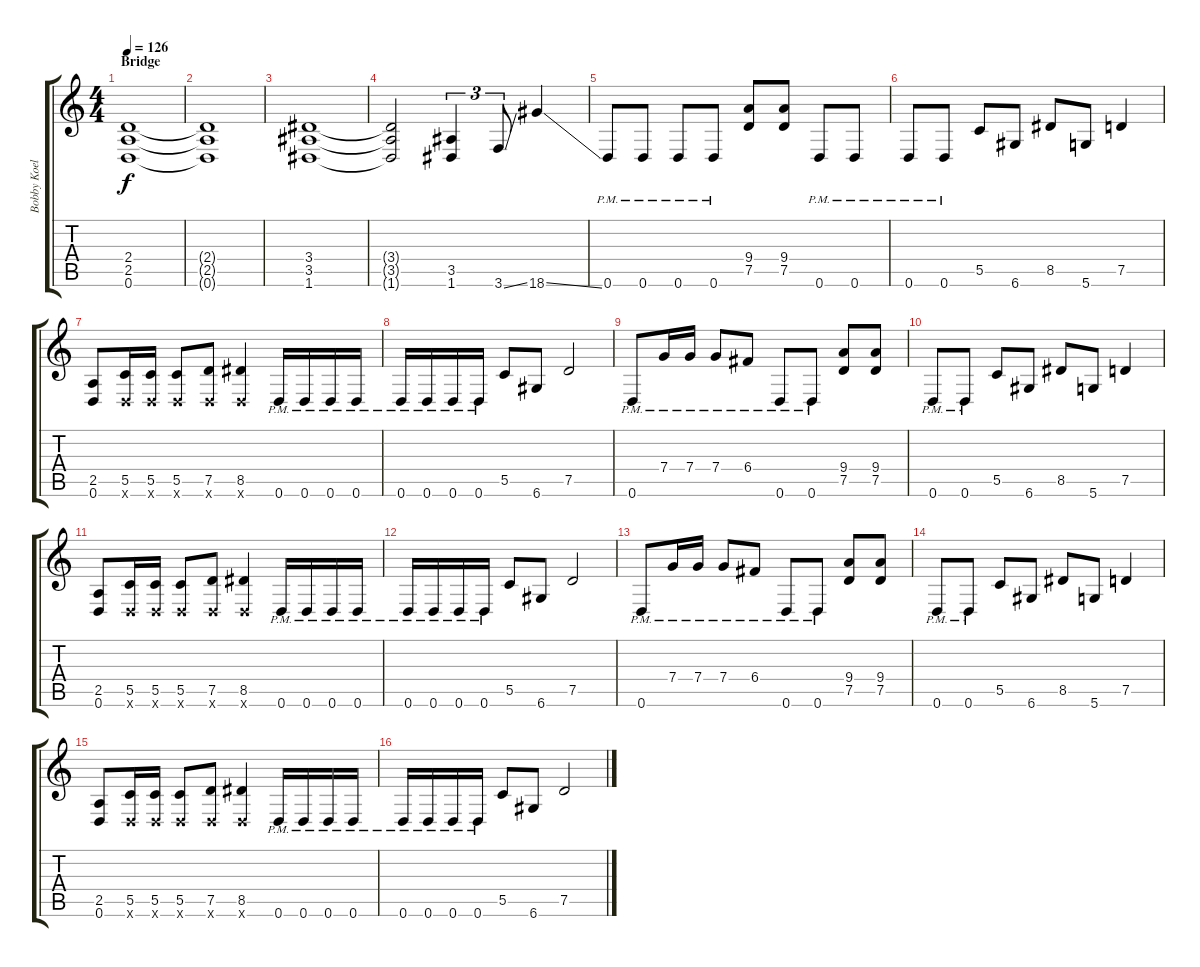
\track ("Bobby Koelble " "Bobby Koel") {instrument distortionguitar}
\staff {score tabs}
\tuning (D4 A3 F3 C3 G2 D2) {hide}
\ts (4 4)
\section ("" "Bridge")
\tempo 126
\clef g2
\ks c
(2.4 2.5 0.6).1{dy f} |
(2.4{t} 2.5{t} 0.6{t}).1 |
(3.4 3.5 1.6).1 |
(3.4{t} 3.5{t} 1.6{t}).2 (3.5 1.6).4{tu (3 2)} 3.6{ss}.8{tu (3 2)} 18.6{ss}.4 |
0.6{pm}.8 0.6{pm}.8 0.6{pm}.8 0.6{pm}.8 (9.4 7.5).8 (9.4 7.5).8 0.6{pm}.8 0.6{pm}.8 |
0.6{pm}.8 0.6{pm}.8 5.5.8 6.6.8 8.5.8 5.6.8 7.5.4 |
(2.5 0.6).8 (5.5 0.6{x}).16 (5.5 0.6{x}).16 (5.5 0.6{x}).8 (7.5 0.6{x}).8 (8.5 0.6{x}).4 0.6{pm}.16 0.6{pm}.16 0.6{pm}.16 0.6{pm}.16 |
0.6{pm}.16 0.6{pm}.16 0.6{pm}.16 0.6{pm}.16 5.5.8 6.6.8 7.5.2 |
0.6{pm}.8 7.4{pm}.16 7.4{pm}.16 7.4{pm}.8 6.4{pm}.8 0.6{pm}.8 0.6{pm}.8 (9.4 7.5).8 (9.4 7.5).8 |
0.6{pm}.8 0.6{pm}.8 5.5.8 6.6.8 8.5.8 5.6.8 7.5.4 |
(2.5 0.6).8 (5.5 0.6{x}).16 (5.5 0.6{x}).16 (5.5 0.6{x}).8 (7.5 0.6{x}).8 (8.5 0.6{x}).4 0.6{pm}.16 0.6{pm}.16 0.6{pm}.16 0.6{pm}.16 |
0.6{pm}.16 0.6{pm}.16 0.6{pm}.16 0.6{pm}.16 5.5.8 6.6.8 7.5.2 |
0.6{pm}.8 7.4{pm}.16 7.4{pm}.16 7.4{pm}.8 6.4{pm}.8 0.6{pm}.8 0.6{pm}.8 (9.4 7.5).8 (9.4 7.5).8 |
0.6{pm}.8 0.6{pm}.8 5.5.8 6.6.8 8.5.8 5.6.8 7.5.4 |
(2.5 0.6).8 (5.5 0.6{x}).16 (5.5 0.6{x}).16 (5.5 0.6{x}).8 (7.5 0.6{x}).8 (8.5 0.6{x}).4 0.6{pm}.16 0.6{pm}.16 0.6{pm}.16 0.6{pm}.16 |
0.6{pm}.16 0.6{pm}.16 0.6{pm}.16 0.6{pm}.16 5.5.8 6.6.8 7.5.2
